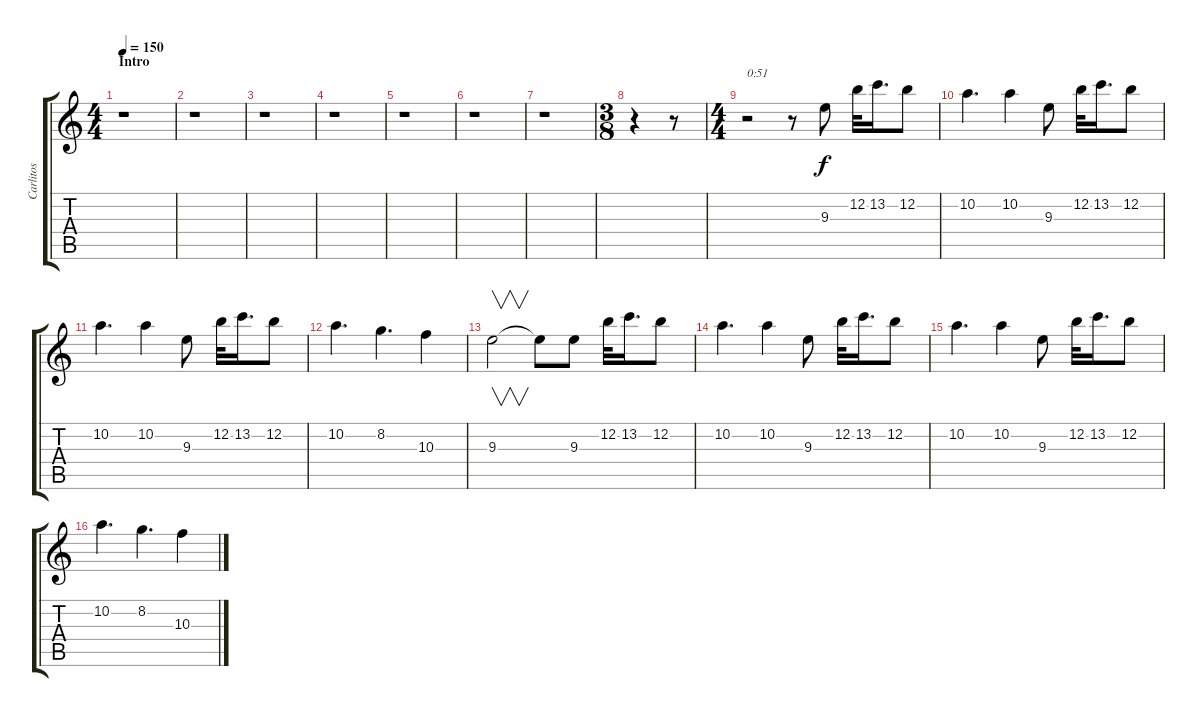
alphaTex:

\track ("Carlitos" "Carlitos") {instrument distortionguitar}
\staff {score tabs}
\tuning (E4 B3 G3 D3 A2 E2) {hide}
\ts (4 4)
\section ("" "Intro")
\tempo 150
\clef g2
\ks c
r.1{dy f instrument distortionguitar} |
r.1 |
r.1 |
r.1 |
r.1 |
r.1 |
r.1 |
\ts (3 8)
r.4 r.8 |
\ts (4 4)
r.2{txt "0:51"} r.8 9.3.8 12.2.32 13.2.16{d} 12.2.8 |
10.2.4{d} 10.2.4 9.3.8 12.2.32 13.2.16{d} 12.2.8 |
10.2.4{d} 10.2.4 9.3.8 12.2.32 13.2.16{d} 12.2.8 |
10.2.4{d} 8.2.4{d} 10.3.4 |
9.3.2{v} 9.3{t}.8 9.3.8 12.2.32 13.2.16{d} 12.2.8 |
10.2.4{d} 10.2.4 9.3.8 12.2.32 13.2.16{d} 12.2.8 |
10.2.4{d} 10.2.4 9.3.8 12.2.32 13.2.16{d} 12.2.8 |
10.2.4{d} 8.2.4{d} 10.3.4
